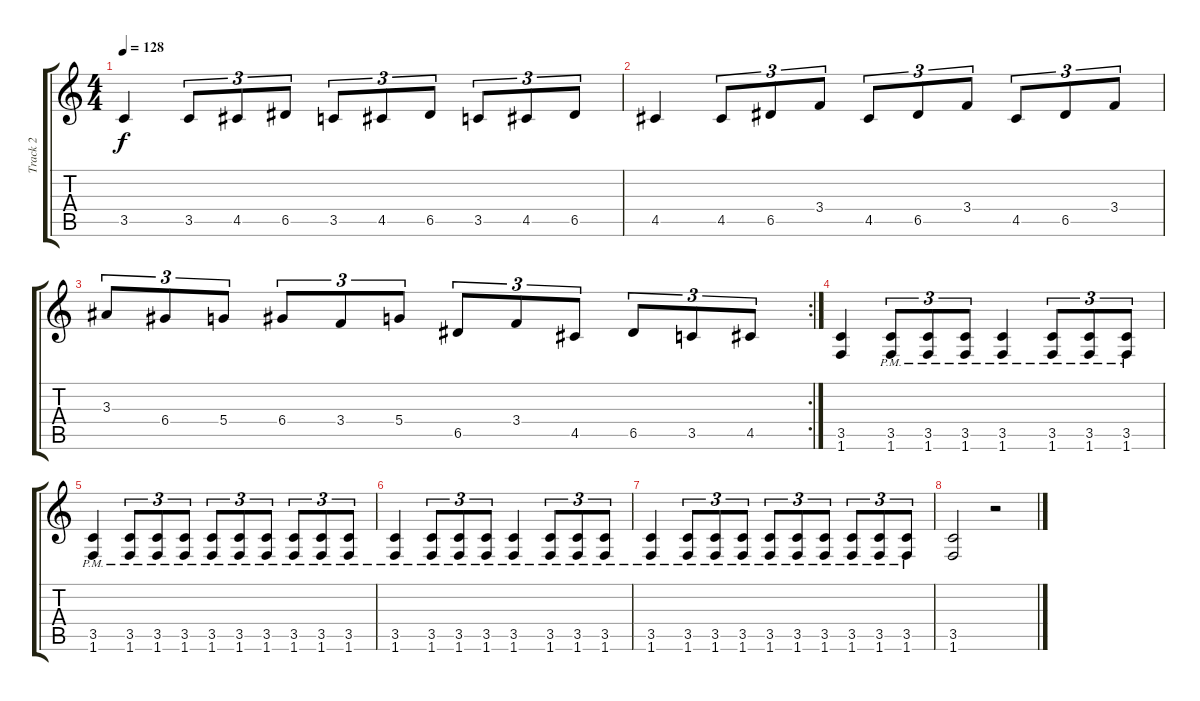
\track ("Track 2" "Track 2") {instrument distortionguitar}
\staff {score tabs}
\tuning (E4 B3 G3 D3 A2 E2) {hide}
\ts (4 4)
\tempo 128
\clef g2
\ks c
3.5.4{dy f} 3.5.8{tu (3 2)} 4.5.8{tu (3 2)} 6.5.8{tu (3 2)} 3.5.8{tu (3 2)} 4.5.8{tu (3 2)} 6.5.8{tu (3 2)} 3.5.8{tu (3 2)} 4.5.8{tu (3 2)} 6.5.8{tu (3 2)} |
4.5.4 4.5.8{tu (3 2)} 6.5.8{tu (3 2)} 3.4.8{tu (3 2)} 4.5.8{tu (3 2)} 6.5.8{tu (3 2)} 3.4.8{tu (3 2)} 4.5.8{tu (3 2)} 6.5.8{tu (3 2)} 3.4.8{tu (3 2)} |
\rc 2
3.3.8{tu (3 2)} 6.4.8{tu (3 2)} 5.4.8{tu (3 2)} 6.4.8{tu (3 2)} 3.4.8{tu (3 2)} 5.4.8{tu (3 2)} 6.5.8{tu (3 2)} 3.4.8{tu (3 2)} 4.5.8{tu (3 2)} 6.5.8{tu (3 2)} 3.5.8{tu (3 2)} 4.5.8{tu (3 2)} |
(3.5 1.6).4 (3.5{pm} 1.6{pm}).8{tu (3 2)} (3.5{pm} 1.6{pm}).8{tu (3 2)} (3.5{pm} 1.6{pm}).8{tu (3 2)} (3.5{pm} 1.6{pm}).4 (3.5{pm} 1.6{pm}).8{tu (3 2)} (3.5{pm} 1.6{pm}).8{tu (3 2)} (3.5{pm} 1.6{pm}).8{tu (3 2)} |
(3.5{pm} 1.6{pm}).4 (3.5{pm} 1.6{pm}).8{tu (3 2)} (3.5{pm} 1.6{pm}).8{tu (3 2)} (3.5{pm} 1.6{pm}).8{tu (3 2)} (3.5{pm} 1.6{pm}).8{tu (3 2)} (3.5{pm} 1.6{pm}).8{tu (3 2)} (3.5{pm} 1.6{pm}).8{tu (3 2)} (3.5{pm} 1.6{pm}).8{tu (3 2)} (3.5{pm} 1.6{pm}).8{tu (3 2)} (3.5{pm} 1.6{pm}).8{tu (3 2)} |
(3.5{pm} 1.6{pm}).4 (3.5{pm} 1.6{pm}).8{tu (3 2)} (3.5{pm} 1.6{pm}).8{tu (3 2)} (3.5{pm} 1.6{pm}).8{tu (3 2)} (3.5{pm} 1.6{pm}).4 (3.5{pm} 1.6{pm}).8{tu (3 2)} (3.5{pm} 1.6{pm}).8{tu (3 2)} (3.5{pm} 1.6{pm}).8{tu (3 2)} |
(3.5{pm} 1.6{pm}).4 (3.5{pm} 1.6{pm}).8{tu (3 2)} (3.5{pm} 1.6{pm}).8{tu (3 2)} (3.5{pm} 1.6{pm}).8{tu (3 2)} (3.5{pm} 1.6{pm}).8{tu (3 2)} (3.5{pm} 1.6{pm}).8{tu (3 2)} (3.5{pm} 1.6{pm}).8{tu (3 2)} (3.5{pm} 1.6{pm}).8{tu (3 2)} (3.5{pm} 1.6{pm}).8{tu (3 2)} (3.5{pm} 1.6{pm}).8{tu (3 2)} |
(3.5 1.6).2 r.2
